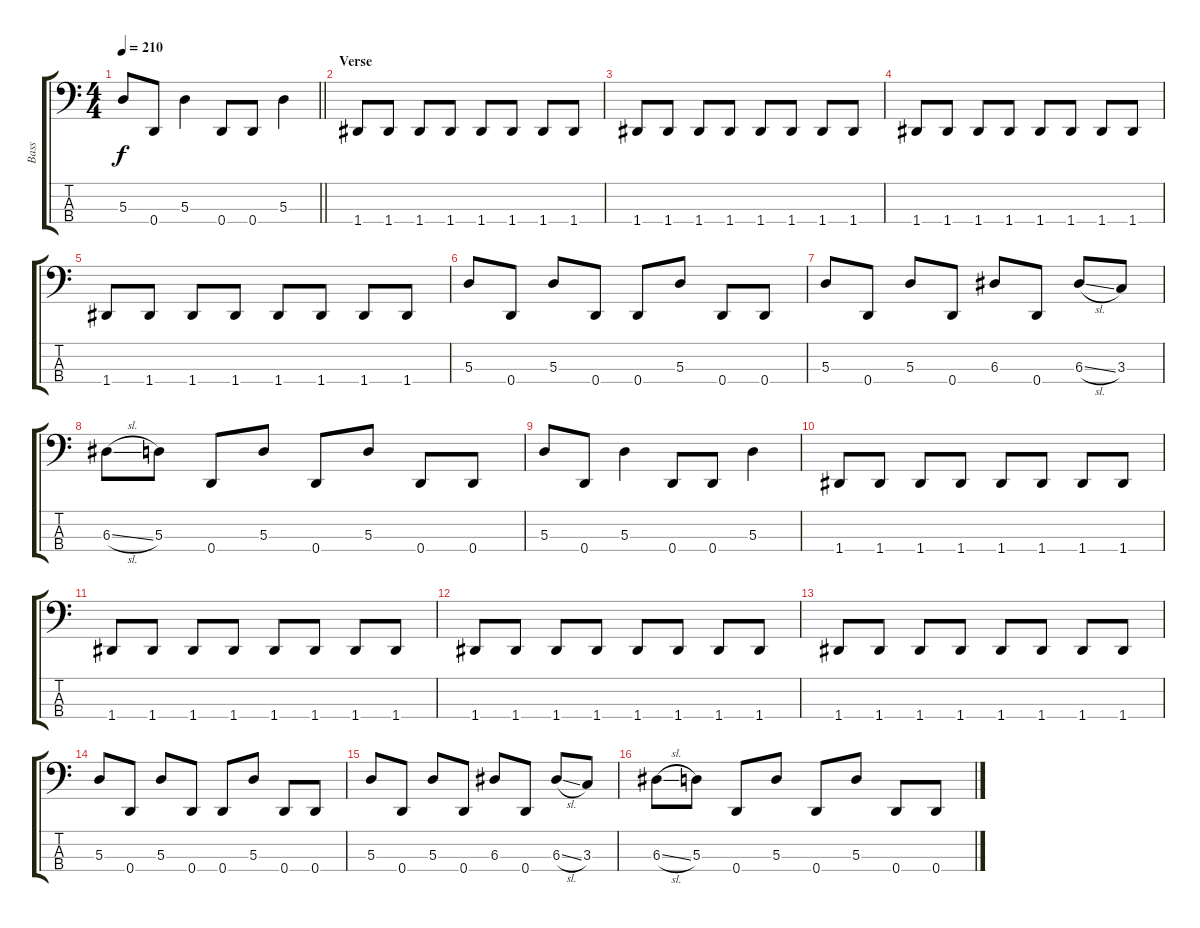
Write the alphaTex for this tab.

\track ("Bass" "Bass") {instrument electricbasspick}
\staff {score tabs}
\tuning (G2 D2 A1 D1) {hide}
\ts (4 4)
\tempo 210
\clef f4
\barLineRight lightlight
\ks c
5.3.8{dy f} 0.4.8 5.3.4 0.4.8 0.4.8 5.3.4 |
\section ("" "Verse")
1.4.8 1.4.8 1.4.8 1.4.8 1.4.8 1.4.8 1.4.8 1.4.8 |
1.4.8 1.4.8 1.4.8 1.4.8 1.4.8 1.4.8 1.4.8 1.4.8 |
1.4.8 1.4.8 1.4.8 1.4.8 1.4.8 1.4.8 1.4.8 1.4.8 |
1.4.8 1.4.8 1.4.8 1.4.8 1.4.8 1.4.8 1.4.8 1.4.8 |
5.3.8 0.4.8 5.3.8 0.4.8 0.4.8 5.3.8 0.4.8 0.4.8 |
5.3.8 0.4.8 5.3.8 0.4.8 6.3.8 0.4.8 6.3{sl}.8 3.3.8 |
6.3{sl}.8 5.3.8 0.4.8 5.3.8 0.4.8 5.3.8 0.4.8 0.4.8 |
5.3.8 0.4.8 5.3.4 0.4.8 0.4.8 5.3.4 |
1.4.8 1.4.8 1.4.8 1.4.8 1.4.8 1.4.8 1.4.8 1.4.8 |
1.4.8 1.4.8 1.4.8 1.4.8 1.4.8 1.4.8 1.4.8 1.4.8 |
1.4.8 1.4.8 1.4.8 1.4.8 1.4.8 1.4.8 1.4.8 1.4.8 |
1.4.8 1.4.8 1.4.8 1.4.8 1.4.8 1.4.8 1.4.8 1.4.8 |
5.3.8 0.4.8 5.3.8 0.4.8 0.4.8 5.3.8 0.4.8 0.4.8 |
5.3.8 0.4.8 5.3.8 0.4.8 6.3.8 0.4.8 6.3{sl}.8 3.3.8 |
6.3{sl}.8 5.3.8 0.4.8 5.3.8 0.4.8 5.3.8 0.4.8 0.4.8
